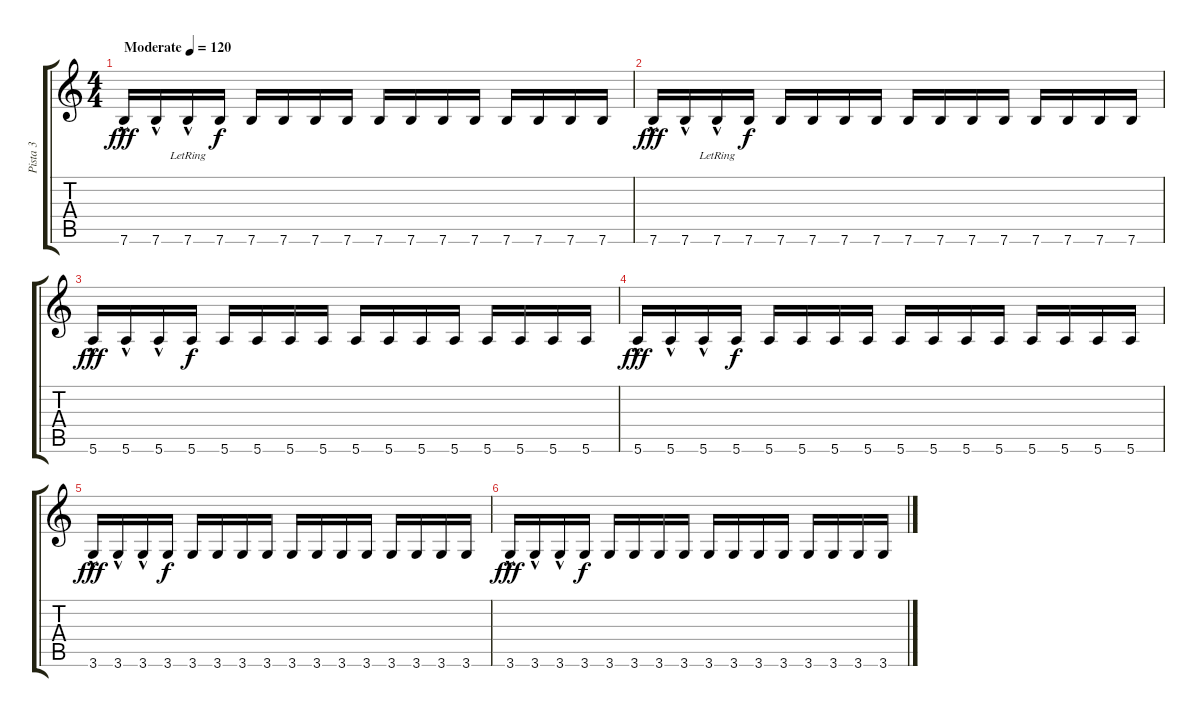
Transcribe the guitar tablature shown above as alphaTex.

\track ("Pista 3" "Pista 3") {instrument electricguitarmuted}
\staff {score tabs}
\tuning (E4 B3 G3 D3 A2 E2) {hide}
\ts (4 4)
\tempo (120 "Moderate")
\clef g2
\ks c
7.6{hac}.16{dy fff instrument electricguitarmuted} 7.6{hac}.16 7.6{hac lr}.16 7.6.16{dy f} 7.6.16 7.6.16 7.6.16 7.6.16 7.6.16 7.6.16 7.6.16 7.6.16 7.6.16 7.6.16 7.6.16 7.6.16 |
7.6{hac}.16{dy fff} 7.6{hac}.16 7.6{hac lr}.16 7.6.16{dy f} 7.6.16 7.6.16 7.6.16 7.6.16 7.6.16 7.6.16 7.6.16 7.6.16 7.6.16 7.6.16 7.6.16 7.6.16 |
5.6{hac}.16{dy fff} 5.6{hac}.16 5.6{hac}.16 5.6.16{dy f} 5.6.16 5.6.16 5.6.16 5.6.16 5.6.16 5.6.16 5.6.16 5.6.16 5.6.16 5.6.16 5.6.16 5.6.16 |
5.6{hac}.16{dy fff} 5.6{hac}.16 5.6{hac}.16 5.6.16{dy f} 5.6.16 5.6.16 5.6.16 5.6.16 5.6.16 5.6.16 5.6.16 5.6.16 5.6.16 5.6.16 5.6.16 5.6.16 |
3.6{hac}.16{dy fff} 3.6{hac}.16 3.6{hac}.16 3.6.16{dy f} 3.6.16 3.6.16 3.6.16 3.6.16 3.6.16 3.6.16 3.6.16 3.6.16 3.6.16 3.6.16 3.6.16 3.6.16 |
3.6{hac}.16{dy fff} 3.6{hac}.16 3.6{hac}.16 3.6.16{dy f} 3.6.16 3.6.16 3.6.16 3.6.16 3.6.16 3.6.16 3.6.16 3.6.16 3.6.16 3.6.16 3.6.16 3.6.16
